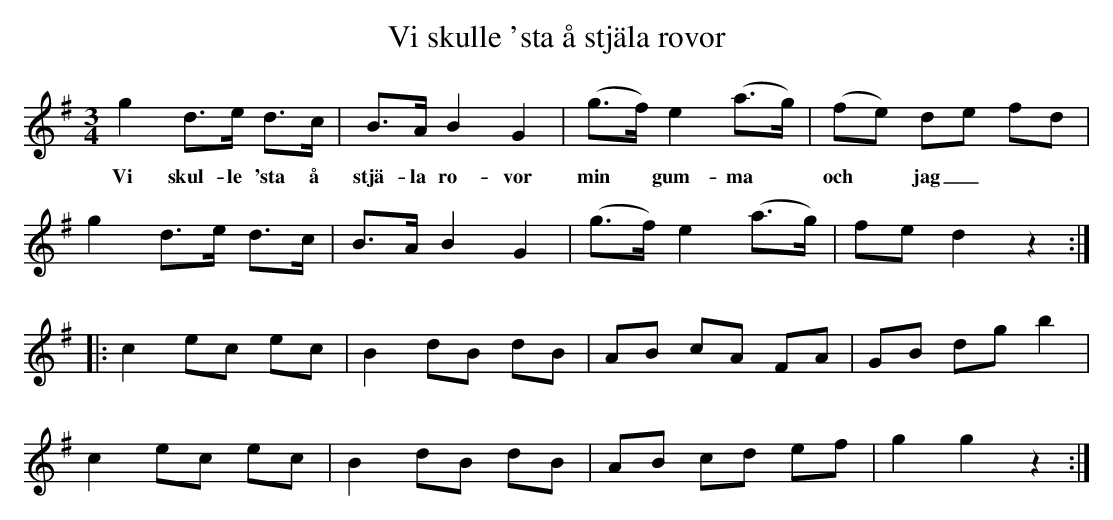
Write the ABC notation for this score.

X:1
T:Vi skulle 'sta å stjäla rovor
M:3/4
L:1/8
K:G
g2 d>e d>c | B>A B2 G2 | (g>f) e2 (a>g) | (fe) de fd |
w: Vi skul-le 'sta å | stjä-la ro-vor min ~ gum-ma ~ | och ~ jag _
g2 d>e d>c | B>A B2 G2 | (g>f) e2 (a>g) | fe d2 z2 ::
c2 ec ec | B2 dB dB | AB cA FA | GB dg b2 |
c2 ec ec | B2 dB dB | AB cd ef | g2 g2 z2 :|
